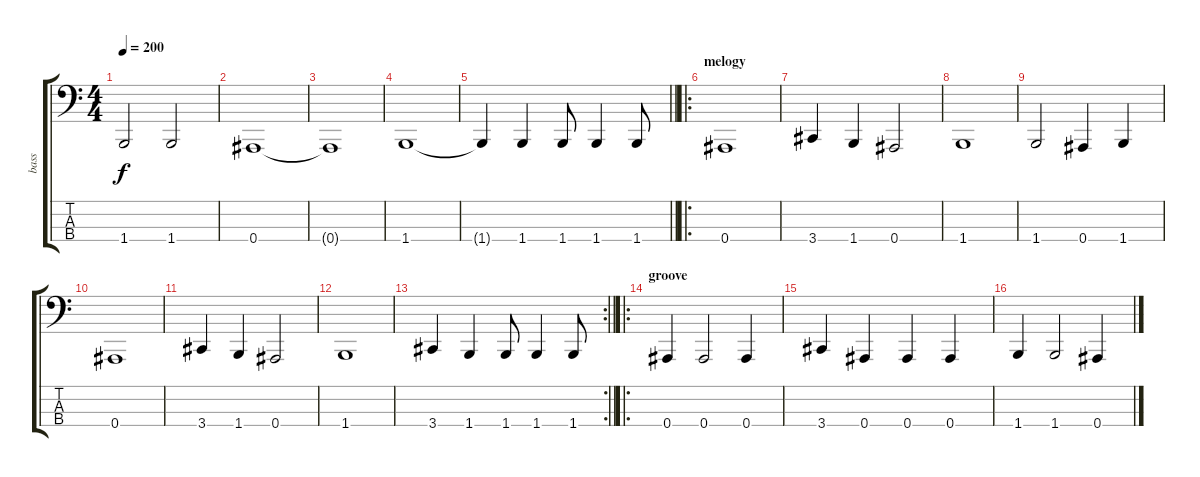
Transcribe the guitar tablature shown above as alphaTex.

\track ("bass" "bass") {instrument electricbassfinger}
\staff {score tabs}
\tuning (Eb2 Bb1 F1 Bb0) {hide}
\ts (4 4)
\tempo 200
\clef f4
\ks c
1.4.2{dy f} 1.4.2 |
0.4.1 |
0.4{t}.1 |
1.4.1 |
\barLineRight lightlight
1.4{t}.4 1.4.4 1.4.8 1.4.4 1.4.8 |
\ro
\section ("" "melogy")
0.4.1 |
3.4.4 1.4.4 0.4.2 |
1.4.1 |
1.4.2 0.4.4 1.4.4 |
0.4.1 |
3.4.4 1.4.4 0.4.2 |
1.4.1 |
\rc 2
\barLineRight lightlight
3.4.4 1.4.4 1.4.8 1.4.4 1.4.8 |
\ro
\section ("" "groove")
0.4.4 0.4.2 0.4.4 |
3.4.4 0.4.4 0.4.4 0.4.4 |
1.4.4 1.4.2 0.4.4
